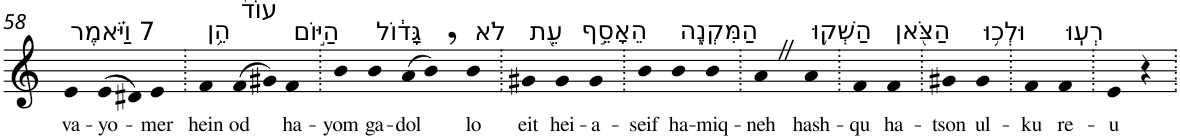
**kern	**text
*part1	*part1
*staff1	*staff1
*I"Piano	*
*I'Pno	*
!!LO:PB:g=z
*clefG2	*
*k[]	*
=58	=58
!LO:TX:a:t=7 וַיֹּ֗אמֶר	!
!	!LO:LY:b
4e	va-
!	!LO:LY:b
(>8e	-yo-
8d#X)	.
!	!LO:LY:b
4e	-mer
=59.	=59.
!LO:TX:a:t=הֵ֥ן	!
!	!LO:LY:b
4f	hein
!LO:TX:a:t=עוֹד֙	!
!	!LO:LY:b
(>8f	od
8g#X)	.
!LO:TX:a:t=הַיּ֣וֹם	!
!	!LO:LY:b
4f	ha-
=60.	=60.
!	!LO:LY:b
4b	-yom
!LO:TX:a:t=גָּד֔וֹל	!
!	!LO:LY:b
4b	ga-
!	!LO:LY:b
(>8a	-dol
8b,)	.
!LO:TX:a:t=לֹא	!
!	!LO:LY:b
4b	lo
=61.	=61.
!LO:TX:a:t=עֵ֖ת	!
!	!LO:LY:b
4g#X	eit
!LO:TX:a:t=הֵאָסֵ֣ף	!
!	!LO:LY:b
4g#	hei-
!	!LO:LY:b
4g#	-a-
=62.	=62.
!	!LO:LY:b
4b	-seif
!LO:TX:a:t=הַמִּקְנֶ֑ה	!
!	!LO:LY:b
4b	ha-
!	!LO:LY:b
4b	-miq-
=63.	=63.
!	!LO:LY:b
4aZ	-neh
!LO:TX:a:t=הַשְׁק֥וּ	!
!	!LO:LY:b
4a	hash-
=64.	=64.
!	!LO:LY:b
4f	-qu
!LO:TX:a:t=הַצֹּ֖אן	!
!	!LO:LY:b
4f	ha-
=65.	=65.
!	!LO:LY:b
4g#X	-tson
!LO:TX:a:t=וּלְכ֥וּ	!
!	!LO:LY:b
4g#	ul-
=66.	=66.
!	!LO:LY:b
4f	-ku
!LO:TX:a:t=רְעֽוּ	!
!	!LO:LY:b
4f	re-
=67.	=67.
!	!LO:LY:b
4e	-u
4r	.
=.	=.
*-	*-
